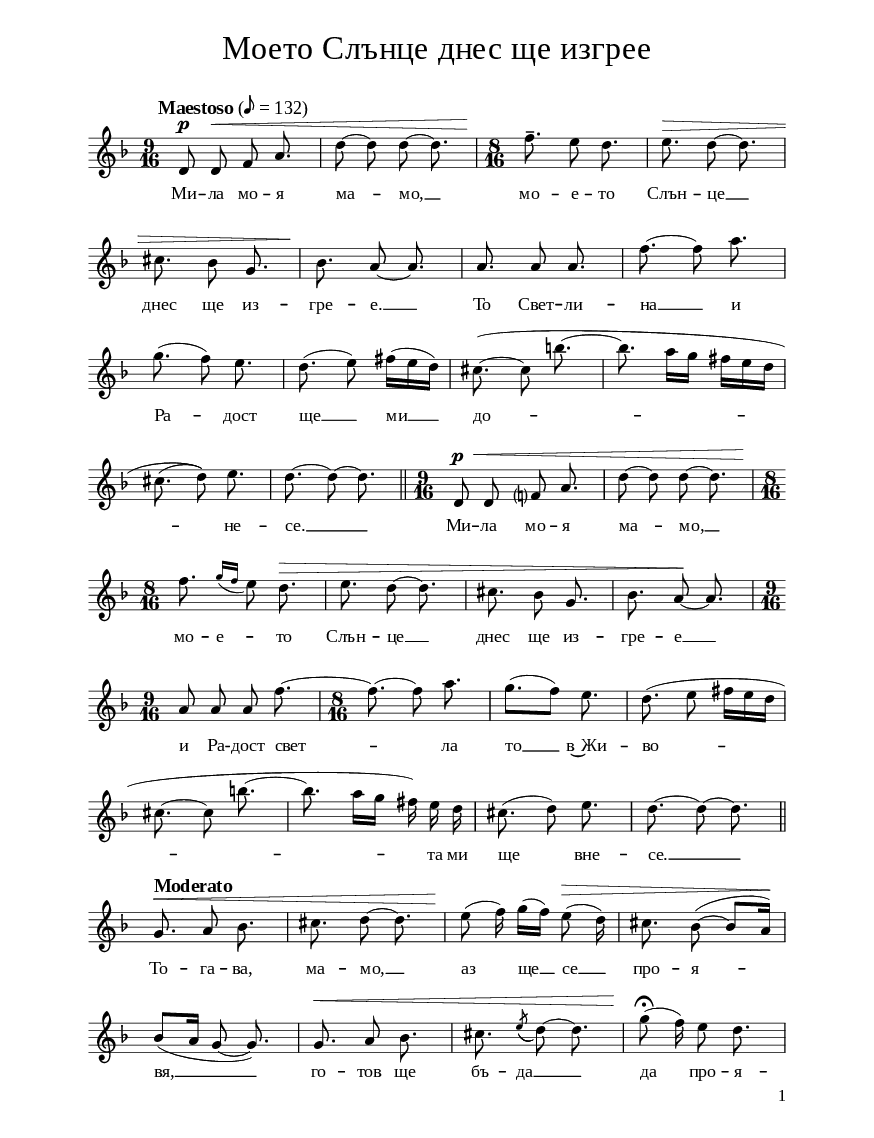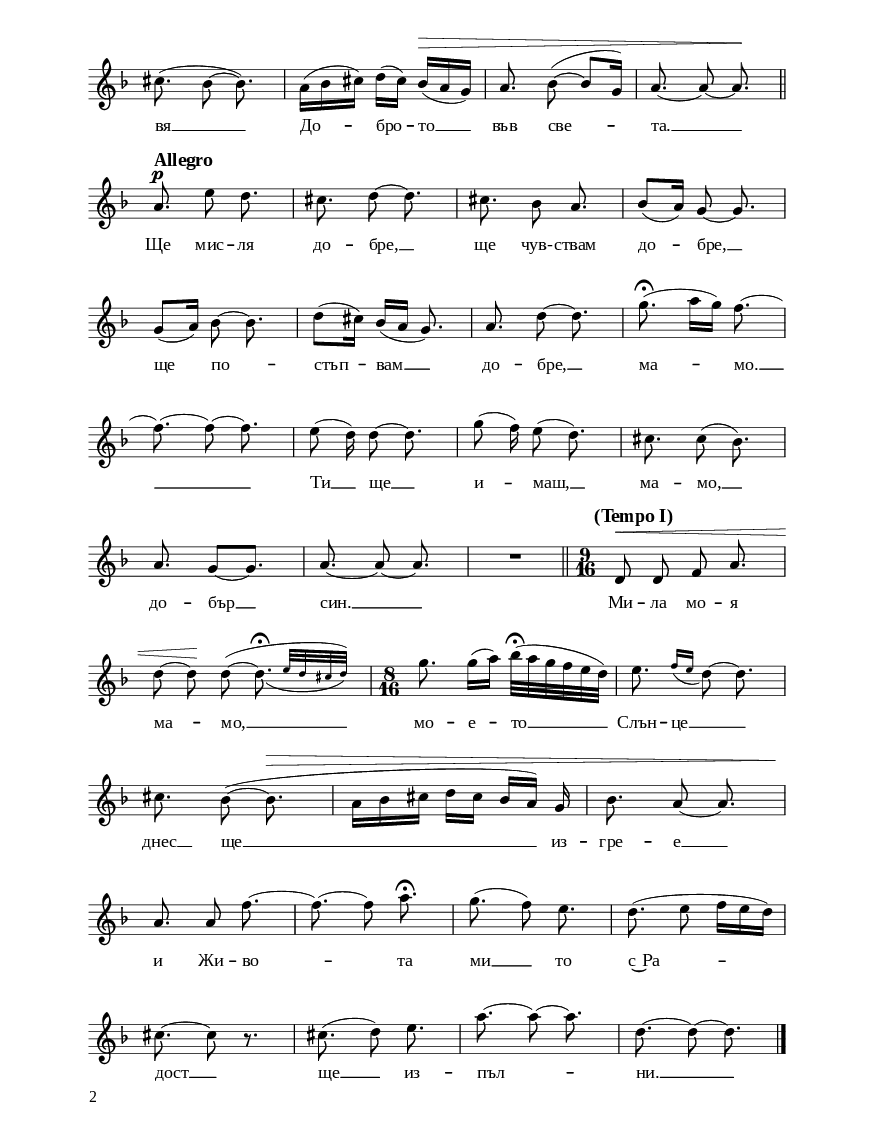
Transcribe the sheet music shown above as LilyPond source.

\version "2.24.2"

% include paper part and global functions
\include "include/globals.ily"

\bookpart {
  \label #'ref212
  \tocItem \markup "Моето Слънце днес ще изгрее"
  \paper {
    print-all-headers = ##t
    print-page-number = ##t
    print-first-page-number = ##t

    % put page numbers on the bottom
    oddHeaderMarkup = \markup ""
    evenHeaderMarkup = \markup ""
    oddFooterMarkup = \markup
    \fill-line {
      ""
      \if \should-print-page-number \fromproperty #'page:page-number-string
    }
    evenFooterMarkup = \markup
    \fill-line {
      \if \should-print-page-number \fromproperty #'page:page-number-string
      ""
    }

    left-margin = 1.5\cm
    right-margin = 1.5\cm
    top-margin = 1.6\cm
    bottom-margin = 1.2\cm
    ragged-bottom = ##t % do not spread the staves to fill the whole vertical space

    % change distance between staves
    system-system-spacing =
    #'((basic-distance . 11.5)
       (minimum-distance . 6)
       (padding . 1)
       (stretchability . 12))
  }
  \score {
    \include "include/score-layout.ily"

    \new Voice \absolute {
      \clef treble
      \key d \minor
      \time 9/16
      \tempoFunc "Maestoso" 8 "132"
      \autoBeamOff

      d'8 ^\p  d'8 ^\<  f'8  a'8. | % 2
      d''8 ~   d''8  d''8 ~  d''8.
      | % 3
      \time 8/16  | % 3
      f''8. -- ^\!  e''8  d''8. | % 4
      e''8. ^\>  d''8 ~  d''8. \break | % 5
      cis''8.  bes'8  g'8. | % 6
      bes'8. ^\!  a'8 ~   a'8. | % 7
      a'8.  a'8  a'8. | % 8
      f''8. ~   f''8  a''8. \break | % 9
      g''8. (   f''8 ) e''8. |
      d''8. (   e''8 )   fis''16 ( [
      e''16  d''16 ) ] | % 11
      cis''8. \=1( ~   cis''8  b''8. ~  | % 12
      b''8.  a''16 [  g''16 ]  fis''16
      [  e''16  d''16 ] \break | % 13
      cis''8. (   d''8 ) \=1)   e''8. | % 14
      d''8. ~   d''8 ~  d''8. \bar "||"
      \time 9/16  | % 15
      d'8 ^\p ^\<  d'8  f'?8  a'8. | % 16
      d''8 ~   d''8  d''8 ~  d''8.
      \break | % 17
      \time 8/16  | % 17
      f''8. ^\! \acciaccatura {  g''16 [  f''16 ] }
      e''8 d''8. ^\> | % 18
      e''8.  d''8 ~   d''8.  | % 19
      cis''8.  bes'8  g'8. |
      bes'8.  a'8 ~  ^\!  a'8.  \break | % 21
      \time 9/16  | % 21
      a'8  a'8  a'8   f''8. ~  | % 22
      \time 8/16  | % 22
      f''8. ~   f''8   a''8. | % 23
      g''8. ( [  f''8 ) ]  e''8. | % 24
      d''8. (   e''8   fis''16 [
      e''16  d''16 ] \break | % 25
      cis''8. ~   cis''8  b''8. ~  | % 26
      b''8.  a''16   [g''16 ] fis''16 )
      e''16  d''16 | % 27
      cis''8. (   d''8 )  e''8.  | % 28
      d''8. ~   d''8 ~  d''8.  \bar "||"
      \break | % 29
      \tempo "Moderato" g'8.^\<  a'8
      bes'8. |
      cis''8.  d''8 ~   d''8.  | % 31
      e''8 (  ^\!  f''16 )   g''16 (
      [f''16] )  e''8 ( ^\>  d''16 )  | % 32
      cis''8.   bes'8 ( ~   bes'8 [  a'16
      ) ] ^\! \break | % 33
      bes'8 (    [a'16]   g'8 ~  g'8. )  | % 34
      g'8. ^\<  a'8  bes'8. | % 35
      cis''8. \acciaccatura {  e''8 ( }  d''8 )
      ~  d''8. | % 36
      g''8 ( ^\fermata  _\!  f''16 )   e''8
      d''8.  | % 37
      cis''8. (   bes'8 ~  bes'8. )  | % 38
      a'16 ( [  bes'16  cis''16 ) ]
      d''16 ( [  cis''16 ) ]  bes'16 ( [ ^\>  a'16
      g'16 ) ] | % 39
      a'8.  bes'8 ( ~  bes'8 [  g'16 ) ] |

      a'8. ~   a'8 ~  a'8.  ^\! \bar "||"
      \break | % 41

      \tempo "Allegro" a'8. ^\p  e''8
      d''8. | % 42
      cis''8.  d''8 ~   d''8.  | % 43
      cis''8.  bes'8  a'8. | % 44
      bes'8 ( [  a'16 )  ] g'8 ~  g'8.  \break
      | % 45
      g'8 ( [  a'16 )  ] bes'8 ~  bes'8.  | % 46
      d''8 ( [  cis''16 ) ]  bes'16 ( [
      a'16 ] g'8. )  | % 47
      a'8.  d''8 ~   d''8.
      | % 48
      g''8. ( ^\fermata  a''16 [  g''16 )
      ] f''8. ~ \break | % 49
      f''8. ~   f''8 ~  f''8.  |
      e''8 (   d''16 )  d''8 ~  d''8.
      | % 51
      g''8 (  f''16 )  e''8 (  d''8.
      )  | % 52
      cis''8.   cis''8 (  bes'8. )  \break | % 53
      a'8.  g'8 ~ [  g'8. ] | % 54
      a'8. ~   a'8 ~  a'8.  | % 55
      R2 \bar "||"
      \time 9/16  | % 56
      \tempo "(Tempo I)"
      d'8 ^\<  d'8  f'8  a'8. \break | % 57
      d''8 ~ d''8  ^\!  d''8 ~ (  \once \override PhrasingSlur.direction = #down \afterGrace d''8. \fermata   \( { e''32  [d'' cis'' d''\))]}
      | % 58
      \time 8/16  | % 58
      g''8.  g''16 ( [  a''16 ) ]
      bes''32 ( ^\fermata [  a''32  g''32  f''32
      e''32  d''32 ) ] | % 59
      e''8. \acciaccatura {  f''16 [  e''16 ] }
      d''8 ~  d''8. \break |
      cis''8.  bes'8 ( ~   bes'8.  ^\> | % 61
      a'16 [  bes'16  cis''16 ]  d''16
      [  cis''16 ]  bes'16 [  a'16 )  ] g'16
      | % 62
      bes'8.  a'8 ~   a'8. \break | % 63
      a'8. ^\!  a'8  f''8. ~ | % 64
      f''8. ~   f''8  a''8. ^\fermata  | % 65
      g''8. (   f''8 )   e''8. | % 66
      d''8. (   e''8   f''16 [  e''16
      d''16 ) ] \break | % 67
      cis''8. ~   cis''8  r8. | % 68
      cis''8. (   d''8 )   e''8. | % 69
      a''8. ~  a''8 ~  a''8. |

      d''8. ~  d''8 ~  d''8.  \bar "|."
    }

    \addlyrics {
      Ми -- ла мо -- я ма -- мо, __
      мо -- е -- то Слън -- це __ днес
      ще из -- гре -- е. __  То Свет --
      ли -- на __  и Ра -- дост ще __
      ми __ до  -- не -- се. __
      Ми -- ла мо -- я ма -- мо, __
      мо --  е -- то Слън -- це __
      днес ще из -- гре -- е  __ и
      Ра -- дост свет --  ла то __
      в~Жи -- во  --
      та ми ще
      вне -- се. __   То -- га -- ва, ма
      -- мо, __ аз  ще  __ се __  про
      -- я --  вя,  __  го --
      тов ще бъ -- да __ да  про
      -- я -- вя  __ До --  бро
      -- то  __  във све --
      та. __ Ще мис -- ля до --
      бре, __  ще "чув-" -- ствам до --
      бре, __  ще  по -- стъп --
      вам __   до -- бре, __  ма --
      мо.  __   Ти __  ще __
      и -- маш, __  ма -- мо, __  до --
      бър __  син. __   Ми -- ла мо --
      я ма  --  мо, __ мо -- е -- то __
      Слън --  це __
      днес __ ще  __
      из -- гре -- е __  и Жи
      -- во --  та ми __  то с~Ра
      --    дост __  ще __  из
      -- пъл --  ни. __
    }

    \header {
      title = \titleFunc "Моето Слънце днес ще изгрее" "Moeto Slănce dnes šte izgree"
    }

    \midi{}

  }


} % bookpart

% Più mosso
%
